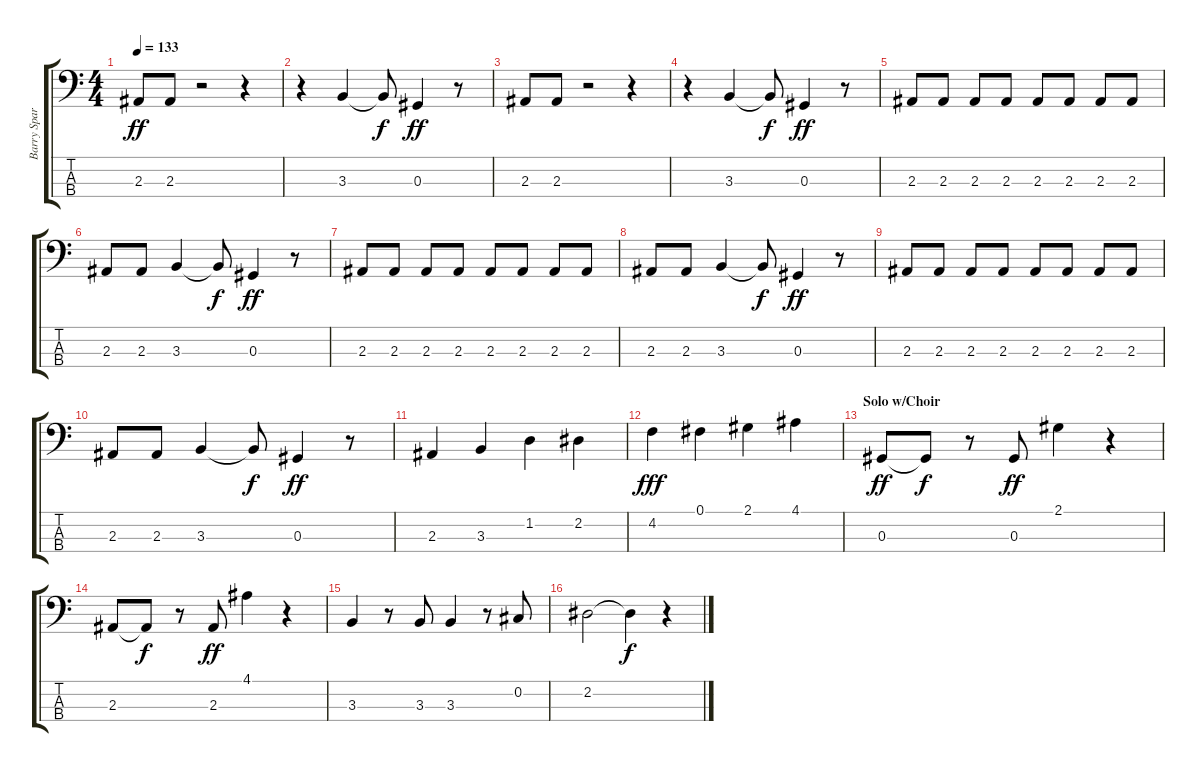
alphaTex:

\track ("Barry Sparks" "Barry Spar") {instrument electricbasspick}
\staff {score tabs}
\tuning (Gb2 Db2 Ab1 Eb1) {hide}
\ts (4 4)
\tempo 133
\clef f4
\ks c
2.3.8{dy ff} 2.3.8 r.2 r.4 |
r.4 3.3.4 3.3{t}.8{dy f} 0.3.4{dy ff} r.8 |
2.3.8 2.3.8 r.2 r.4 |
r.4 3.3.4 3.3{t}.8{dy f} 0.3.4{dy ff} r.8 |
2.3.8 2.3.8 2.3.8 2.3.8 2.3.8 2.3.8 2.3.8 2.3.8 |
2.3.8 2.3.8 3.3.4 3.3{t}.8{dy f} 0.3.4{dy ff} r.8 |
2.3.8 2.3.8 2.3.8 2.3.8 2.3.8 2.3.8 2.3.8 2.3.8 |
2.3.8 2.3.8 3.3.4 3.3{t}.8{dy f} 0.3.4{dy ff} r.8 |
2.3.8 2.3.8 2.3.8 2.3.8 2.3.8 2.3.8 2.3.8 2.3.8 |
2.3.8 2.3.8 3.3.4 3.3{t}.8{dy f} 0.3.4{dy ff} r.8 |
2.3.4 3.3.4 1.2.4 2.2.4 |
4.2.4{dy fff} 0.1.4 2.1.4 4.1.4 |
\section ("" "Solo w/Choir")
0.3.8{dy ff} 0.3{t}.8{dy f} r.8 0.3.8{dy ff} 2.1.4 r.4 |
2.3.8 2.3{t}.8{dy f} r.8 2.3.8{dy ff} 4.1.4 r.4 |
3.3.4 r.8 3.3.8 3.3.4 r.8 0.2.8 |
2.2.2 2.2{t}.4{dy f} r.4
